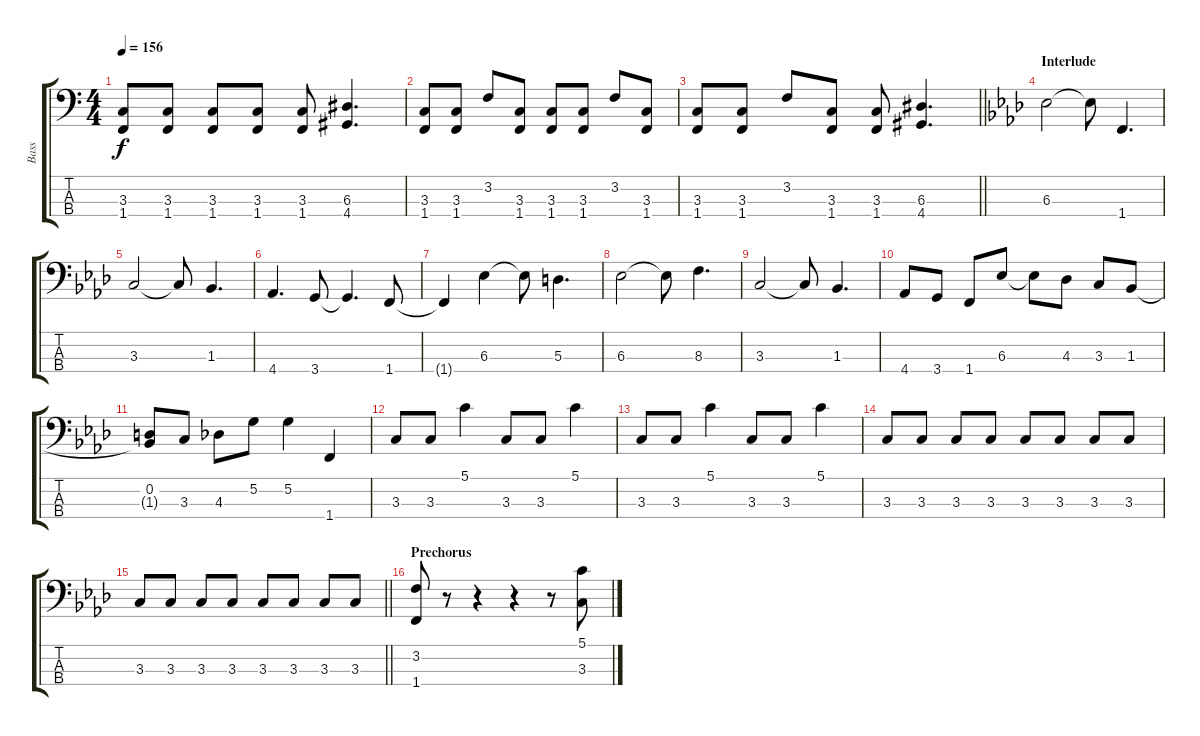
\track ("Bass" "Bass") {instrument electricbasspick}
\staff {score tabs}
\tuning (G2 D2 A1 E1) {hide}
\ts (4 4)
\tempo 156
\clef f4
\ks c
(3.3 1.4).8{dy f} (3.3 1.4).8 (3.3 1.4).8 (3.3 1.4).8 (3.3 1.4).8 (6.3 4.4).4{d} |
(3.3 1.4).8 (3.3 1.4).8 3.2.8 (3.3 1.4).8 (3.3 1.4).8 (3.3 1.4).8 3.2.8 (3.3 1.4).8 |
\barLineRight lightlight
(3.3 1.4).8 (3.3 1.4).8 3.2.8 (3.3 1.4).8 (3.3 1.4).8 (6.3 4.4).4{d} |
\section ("" "Interlude")
\ks ab
6.3.2 6.3{t}.8 1.4.4{d} |
3.3.2 3.3{t}.8 1.3.4{d} |
4.4.4{d} 3.4.8 3.4{t}.4{d} 1.4.8 |
1.4{t}.4 6.3.4 6.3{t}.8 5.3.4{d} |
6.3.2 6.3{t}.8 8.3.4{d} |
3.3.2 3.3{t}.8 1.3.4{d} |
4.4.8 3.4.8 1.4.8 6.3.8 6.3{t}.8 4.3.8 3.3.8 1.3.8 |
(0.2 1.3{t}).8 3.3.8 4.3.8 5.2.8 5.2.4 1.4.4 |
3.3.8 3.3.8 5.1.4 3.3.8 3.3.8 5.1.4 |
3.3.8 3.3.8 5.1.4 3.3.8 3.3.8 5.1.4 |
3.3.8 3.3.8 3.3.8 3.3.8 3.3.8 3.3.8 3.3.8 3.3.8 |
\barLineRight lightlight
3.3.8 3.3.8 3.3.8 3.3.8 3.3.8 3.3.8 3.3.8 3.3.8 |
\section ("" "Prechorus")
(3.2 1.4).8 r.8 r.4 r.4 r.8 (5.1 3.3).8
